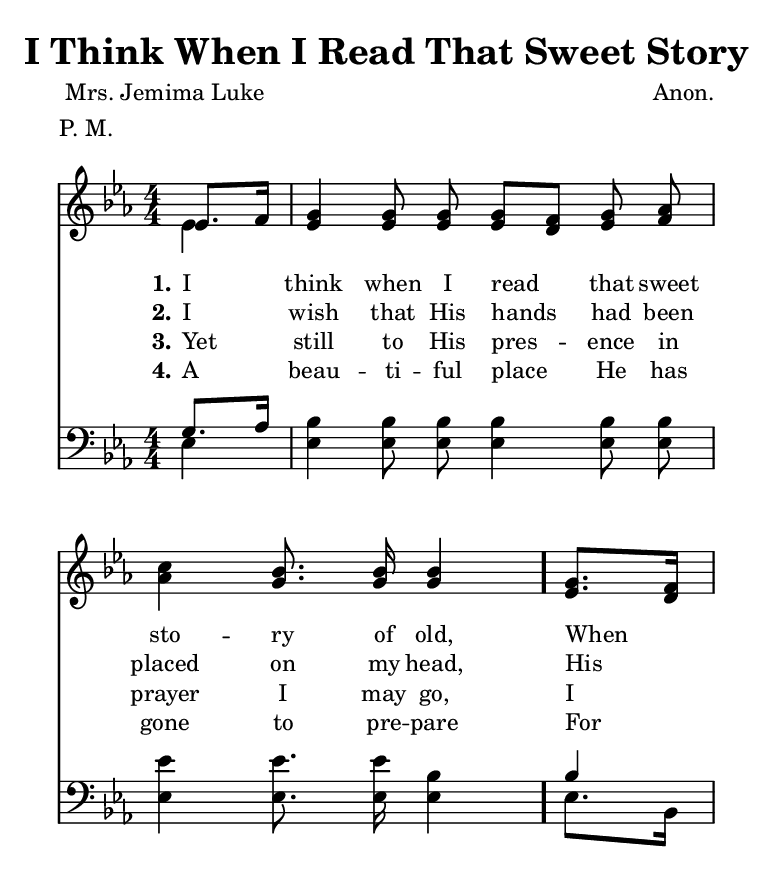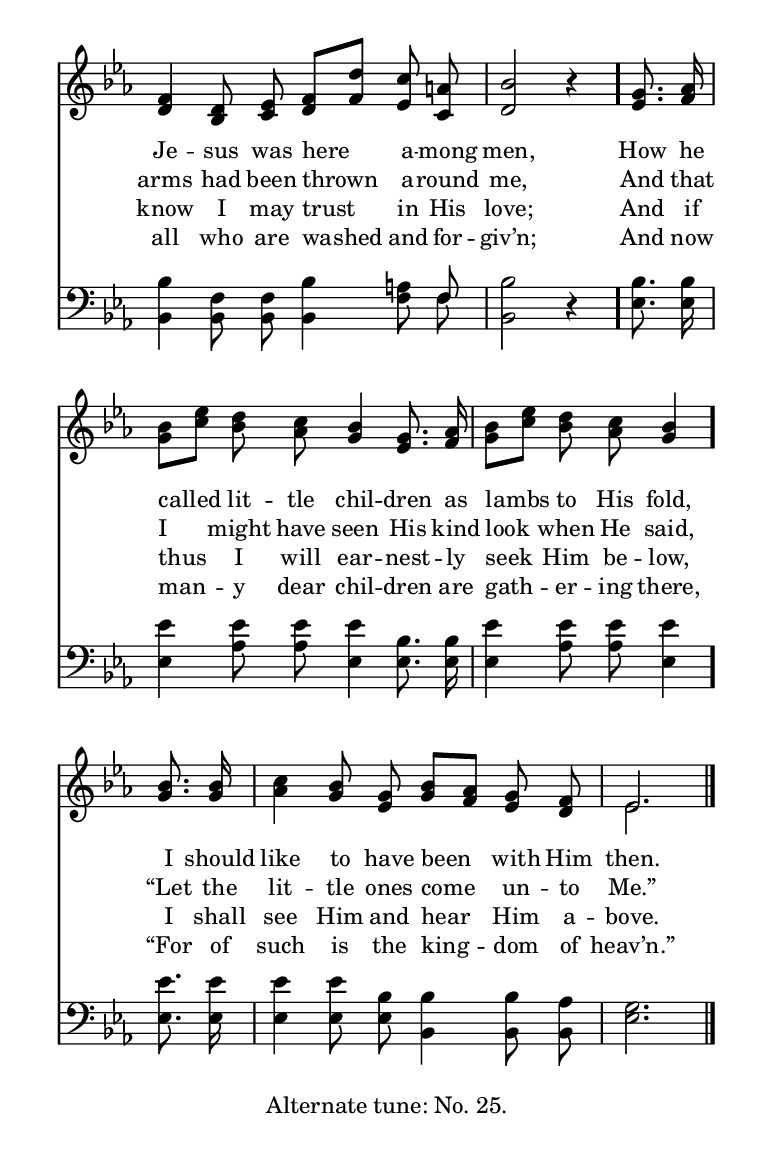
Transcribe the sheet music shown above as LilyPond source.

\include "common/global.ily"
\paper {
  \include "common/paper.ily"
  ragged-bottom = ##t
}

\header{
  %children
  hymnnumber = "309"
  title = "I Think When I Read That Sweet Story"
  tunename = "Sweet Story"
  meter = "P. M."
  poet = " Mrs. Jemima Luke"
  composer = "Anon."
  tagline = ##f
}

global = {
  \include "common/overrides.ily"
  \override Staff.TimeSignature.style = #'numbered
  \time 4/4
  \override Score.MetronomeMark.transparent = ##t % hide all fermata changes too
  \tempo 4=80
  \key ees \major
  \partial 4
  \autoBeamOff
}

notesSoprano = {
\global
\relative c' {

  ees8.[ f16] | g4 g8 g g[ f] g aes | c4 bes8. bes16 bes4
  g8.[ f16] | f4 d8 ees f[ d'] c a | bes2 r4
  g8. aes16 | bes8[ ees] d c bes4 g8. aes16 | bes8[ ees] d c bes4
  bes8. bes16 | c4 bes8 g bes[ aes] g f | ees2.

  \bar "|."

}
}

notesAlto = {
\global
\relative e' {

  ees4 | ees ees8 ees ees[ d] ees f | aes4 g8. g16 g4
  ees8.[ d16] | d4 bes8 c d8[ f] ees c | d2 r4
  ees8. f16 | g8[ c] bes aes g4 ees8. f16 | g8[ c] bes aes g4
  g8. g16 | aes4 g8 ees g[ f] ees d | ees2.

}
}

notesTenor = {
\global
\relative a {

  g8.[ aes16] | bes4 bes8 bes bes4 bes8 bes | ees4 ees8. ees16 bes4
  bes4 | bes f8 f bes4 a8 f | bes2 r4
  bes8. bes16 | ees4 ees8 ees ees4 bes8. bes16 | ees4 ees8 ees ees4
  ees8. ees16 | ees4 ees8 bes bes4 bes8 aes | g2.

}
}

notesBass = {
\global
\relative f {

  ees4 | ees ees8 ees ees4 ees8 ees | ees4 ees8. ees16 ees4
  ees8.[ bes16] | bes4 bes8 bes bes4 f'8 f | bes,2 r4
  ees8. ees16 | ees4 aes8 aes ees4 ees8. ees16 | ees4 aes8 aes ees4
  ees8. ees16 | ees4 ees8 ees bes4 bes8 bes | ees2.

}
}

wordsA = \lyricmode {
\set stanza = "1."

I think when I read that sweet sto -- ry of old, \bar "."
When Je -- sus was here a -- mong men, \bar "."
How he called lit -- tle chil -- dren as lambs to His fold, \bar "."
I should like to have been with Him then. \bar "."

}

wordsB = \lyricmode {
\set stanza = "2."

I wish that His hands had been placed on my head,
His arms had been thrown a -- round me,
And that I might have seen His kind look when He said,
“Let the lit -- tle ones come un -- to Me.”

}

wordsC = \lyricmode {
\set stanza = "3."

Yet still to His pres -- ence in prayer I may go,
I know I may trust in His love;
And if thus I will ear -- nest -- ly seek Him be -- low,
I shall see Him and hear Him a -- bove.

}

wordsD = \lyricmode {
\set stanza = "4."

A beau -- ti -- ful place He has gone to pre -- pare
For all who are washed and for -- giv’n;
And now man -- y dear chil -- dren are gath -- er -- ing there,
“For of such is the king -- dom of heav’n.”

}

\score {
  \context ChoirStaff <<
    \context Staff = upper <<
      \set Staff.autoBeaming = ##f
      \set ChoirStaff.systemStartDelimiter = #'SystemStartBar
      \set ChoirStaff.printPartCombineTexts = ##f
      \partcombine #'(2 . 9) \notesSoprano \notesAlto
      \context NullVoice = sopranos { \voiceOne << \notesSoprano >> }
      \context NullVoice = altos { \voiceTwo << \notesAlto >> }
      \context Lyrics = one   \lyricsto sopranos \wordsA
      \context Lyrics = two   \lyricsto sopranos \wordsB
      \context Lyrics = three \lyricsto sopranos \wordsC
      \context Lyrics = four  \lyricsto sopranos \wordsD
    >>
    \context Staff = men <<
      \set Staff.autoBeaming = ##f
      \clef bass
      \set ChoirStaff.printPartCombineTexts = ##f
      \partcombine #'(2 . 9) \notesTenor \notesBass
      \context NullVoice = tenors { \voiceOne << \notesTenor >> }
      \context NullVoice = basses { \voiceTwo << \notesBass >> }
    >>
  >>
  \layout {
    \include "common/layout.ily"
  }
  \midi{
    \include "common/midi.ily"
  }
}

\noPageBreak \markup { \vspace #2 \fill-line { \raise #2 \line { Alternate tune: No. 25. } } }

\version "2.19.49"  % necessary for upgrading to future LilyPond versions.

% vi:set et ts=2 sw=2 ai nocindent syntax=lilypond:
